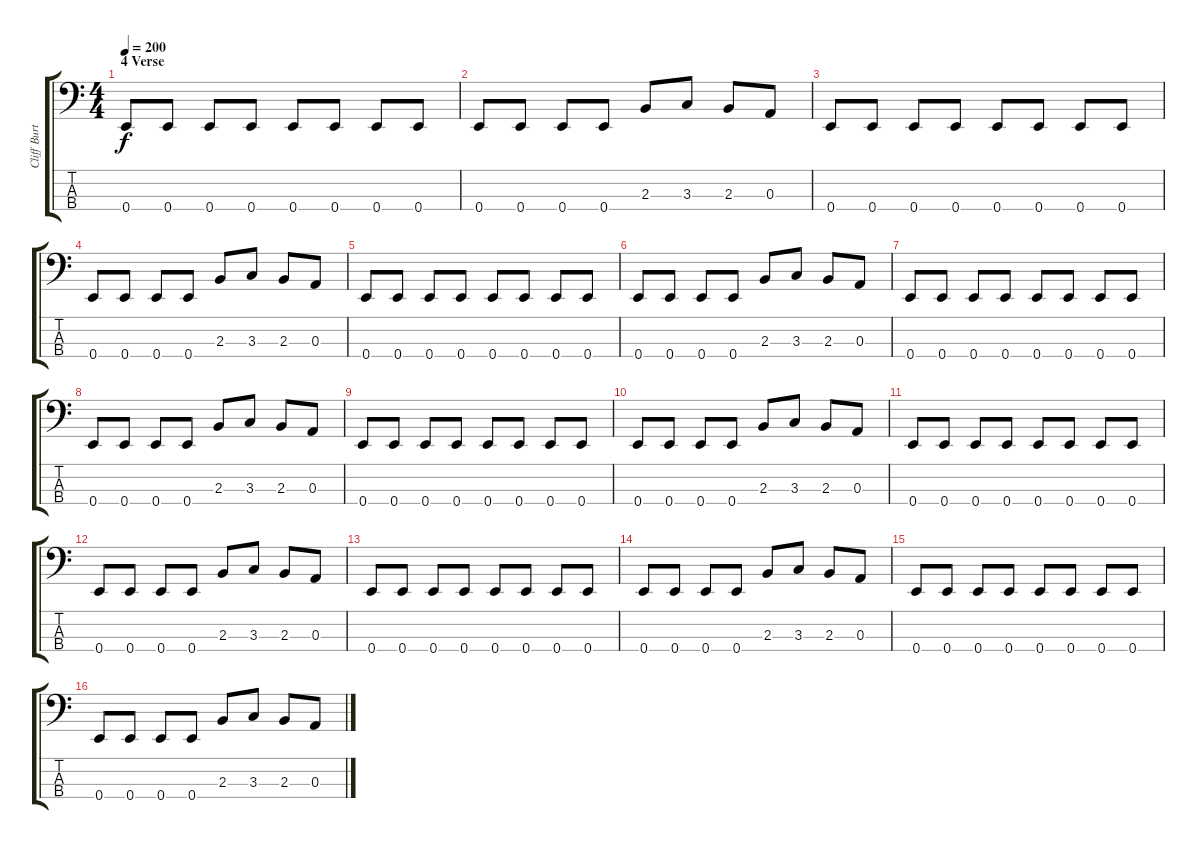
\track ("Cliff Burton (Bass)" "Cliff Burt") {instrument electricbasspick}
\staff {score tabs}
\tuning (G2 D2 A1 E1) {hide}
\ts (4 4)
\section ("" "4 Verse")
\tempo 200
\clef f4
\ks c
0.4.8{dy f} 0.4.8 0.4.8 0.4.8 0.4.8 0.4.8 0.4.8 0.4.8 |
0.4.8 0.4.8 0.4.8 0.4.8 2.3.8 3.3.8 2.3.8 0.3.8 |
0.4.8 0.4.8 0.4.8 0.4.8 0.4.8 0.4.8 0.4.8 0.4.8 |
0.4.8 0.4.8 0.4.8 0.4.8 2.3.8 3.3.8 2.3.8 0.3.8 |
0.4.8 0.4.8 0.4.8 0.4.8 0.4.8 0.4.8 0.4.8 0.4.8 |
0.4.8 0.4.8 0.4.8 0.4.8 2.3.8 3.3.8 2.3.8 0.3.8 |
0.4.8 0.4.8 0.4.8 0.4.8 0.4.8 0.4.8 0.4.8 0.4.8 |
0.4.8 0.4.8 0.4.8 0.4.8 2.3.8 3.3.8 2.3.8 0.3.8 |
0.4.8 0.4.8 0.4.8 0.4.8 0.4.8 0.4.8 0.4.8 0.4.8 |
0.4.8 0.4.8 0.4.8 0.4.8 2.3.8 3.3.8 2.3.8 0.3.8 |
0.4.8 0.4.8 0.4.8 0.4.8 0.4.8 0.4.8 0.4.8 0.4.8 |
0.4.8 0.4.8 0.4.8 0.4.8 2.3.8 3.3.8 2.3.8 0.3.8 |
0.4.8 0.4.8 0.4.8 0.4.8 0.4.8 0.4.8 0.4.8 0.4.8 |
0.4.8 0.4.8 0.4.8 0.4.8 2.3.8 3.3.8 2.3.8 0.3.8 |
0.4.8 0.4.8 0.4.8 0.4.8 0.4.8 0.4.8 0.4.8 0.4.8 |
0.4.8 0.4.8 0.4.8 0.4.8 2.3.8 3.3.8 2.3.8 0.3.8
